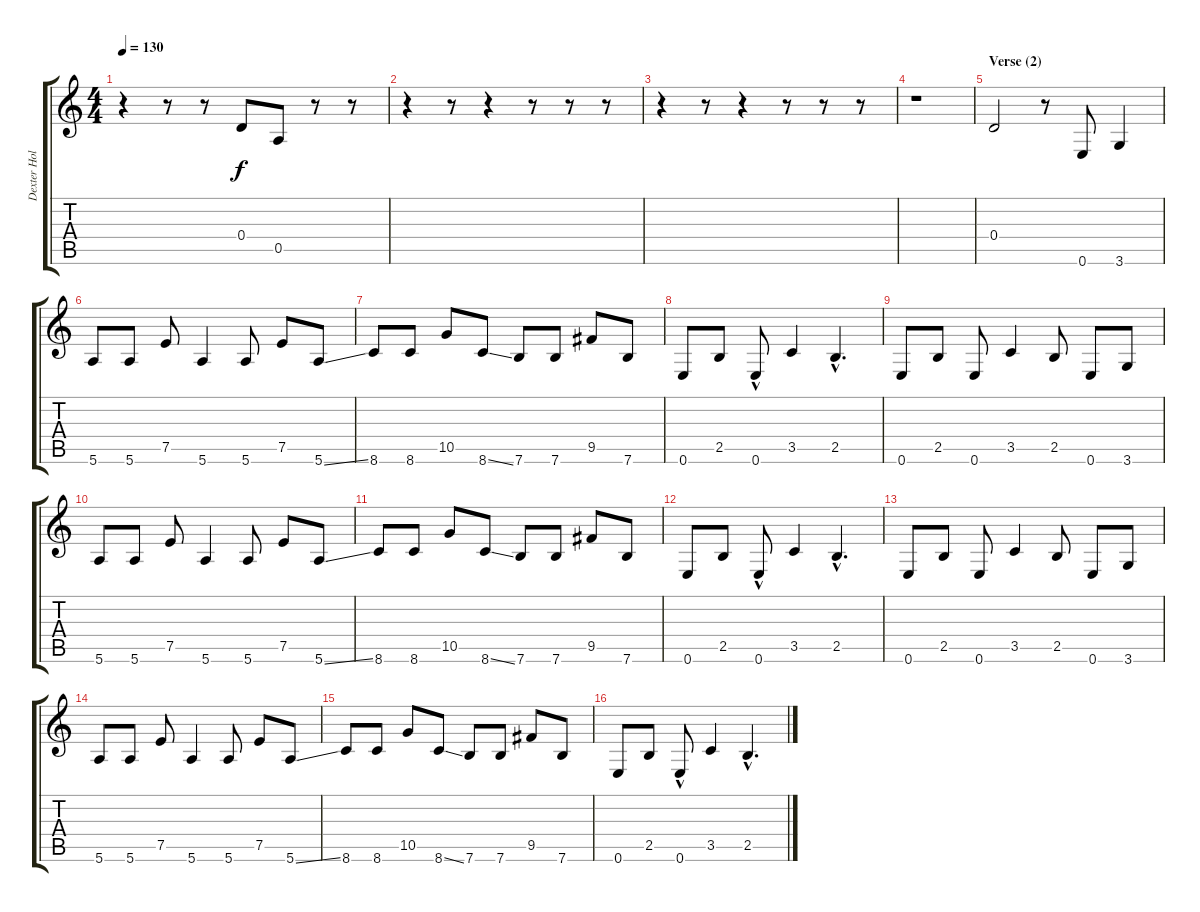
\track ("Dexter Holland" "Dexter Hol") {instrument electricguitarclean}
\staff {score tabs}
\tuning (E4 B3 G3 D3 A2 E2) {hide}
\ts (4 4)
\tempo 130
\clef g2
\ks c
r.4{dy f} r.8 r.8 0.4.8 0.5.8 r.8 r.8 |
r.4 r.8 r.4 r.8 r.8 r.8 |
r.4 r.8 r.4 r.8 r.8 r.8 |
r.1 |
\section ("" "Verse (2)")
0.4.2 r.8 0.6.8 3.6.4 |
5.6.8 5.6.8 7.5.8 5.6.4 5.6.8 7.5.8 5.6{ss}.8 |
8.6.8 8.6.8 10.5.8 8.6{ss}.8 7.6.8 7.6.8 9.5.8 7.6.8 |
0.6.8 2.5.8 0.6{hac}.8 3.5.4 2.5{hac}.4{d} |
0.6.8 2.5.8 0.6.8 3.5.4 2.5.8 0.6.8 3.6.8 |
5.6.8 5.6.8 7.5.8 5.6.4 5.6.8 7.5.8 5.6{ss}.8 |
8.6.8 8.6.8 10.5.8 8.6{ss}.8 7.6.8 7.6.8 9.5.8 7.6.8 |
0.6.8 2.5.8 0.6{hac}.8 3.5.4 2.5{hac}.4{d} |
0.6.8 2.5.8 0.6.8 3.5.4 2.5.8 0.6.8 3.6.8 |
5.6.8 5.6.8 7.5.8 5.6.4 5.6.8 7.5.8 5.6{ss}.8 |
8.6.8 8.6.8 10.5.8 8.6{ss}.8 7.6.8 7.6.8 9.5.8 7.6.8 |
0.6.8 2.5.8 0.6{hac}.8 3.5.4 2.5{hac}.4{d}
